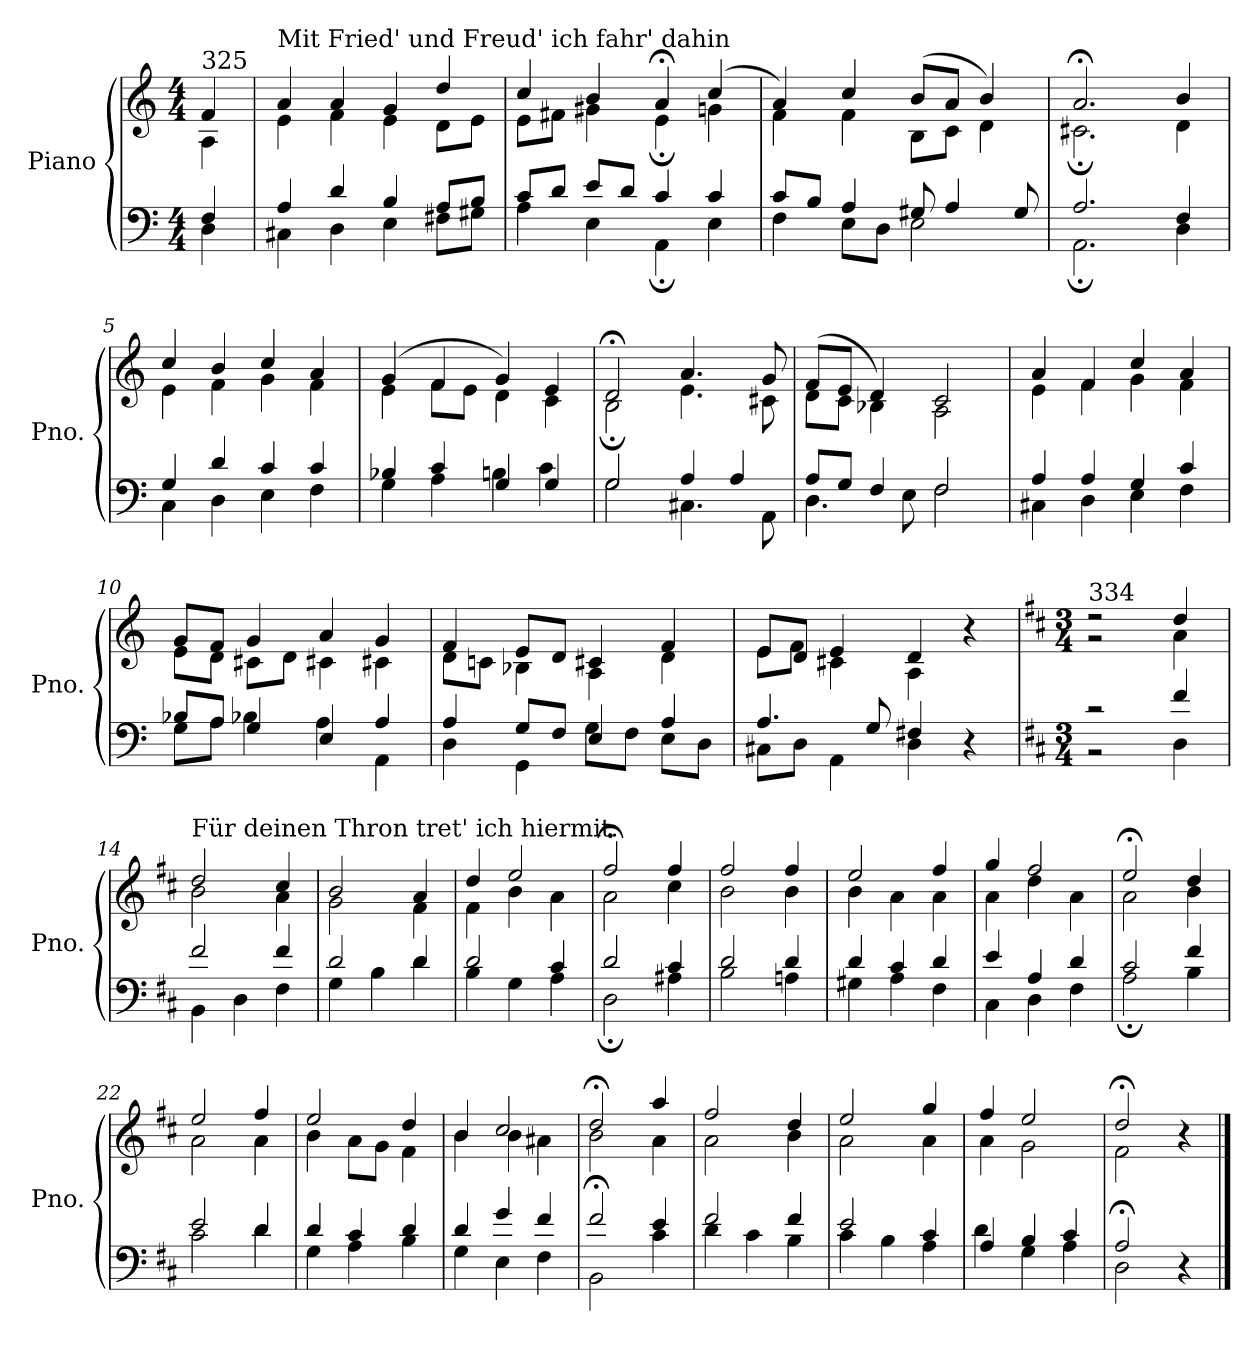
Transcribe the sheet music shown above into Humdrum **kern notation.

**kern	**kern
*part1	*part1
*staff2	*staff1
*I"Piano	*
*I'Pno.	*
*clefF4	*clefG2
*k[]	*k[]
*M4/4	*M4/4
=	=
*^	*^
!	!	!LO:TX:a:t=325	!
4F/	4D\	4f/	4A\
=1	=1	=1	=1
!	!	!LO:TX:a:t=Mit Fried' und Freud' ich fahr' dahin	!
4A/	4C#X\	4a/	4e\
4d/	4D\	4a/	4f\
4B/	4E\	4g/	4e\
8A/L	8F#X\L	4dd/	8d\L
8B/J	8G#X\J	.	8e\J
=2	=2	=2	=2
8c/L	4A\	4cc/	8e\L
8d/J	.	.	8f#X\J
8e/L	4E\	4b/	4g#X\
8d/J	.	.	.
4c/	4AA;\	4a;</	4e;\
4c/	4E\	(4cc/	4gn\
=3	=3	=3	=3
8c/L	4F\	4a/)	4f\
8B/J	.	.	.
4A/	8E\L	4cc/	4f\
.	8D\J	.	.
8G#X/	2E\	(8b/L	8B\L
4A/	.	8a/J	8c\J
.	.	4b/)	4d\
8G#/	.	.	.
=4	=4	=4	=4
2.A/	2.AA;\	2.a;</	2.c#X;\
4F/	4D\	4b/	4d\
=5	=5	=5	=5
4G/	4C\	4cc/	4e\
4d/	4D\	4b/	4f\
4c/	4E\	4cc/	4g\
4c/	4F\	4a/	4f\
=6	=6	=6	=6
4B-X/	4G\	(4g/	4e\
4c/	4A\	4f/	8f\L
.	.	.	8e\J
4G/	4Bn\	4g/)	4d\
4G/	4c\	4e/	4c\
!!LO:LB:g=z	!!
=7	=7	=7	=7
2G/	2G\	2d;</	2B;\
4A/	4.C#X\	4.a/	4.e\
4A/	.	.	.
.	8AA\	8g/	8c#X\
=8	=8	=8	=8
8A/L	4.D\	(8f/L	8d\L
8G/J	.	8e/J	8c\J
4F/	.	4d/)	4B-X\
.	8E\	.	.
2F/	2F\	2c/	2A\
=9	=9	=9	=9
4A/	4C#X\	4a/	4e\
4A/	4D\	4f/	4f\
4G/	4E\	4cc/	4g\
4c/	4F\	4a/	4f\
=10	=10	=10	=10
8B-X/L	8G\L	8g/L	8e\L
8A/J	8A\J	8f/J	8d\J
4G/	4B-X\	4g/	8c#X\L
.	.	.	8d\J
4E/	4A\	4a/	4c#X\
4A/	4AA\	4g/	4c#X\
=11	=11	=11	=11
4A/	4D\	4f/	8d\L
.	.	.	8cn\J
8G/L	4GG\	8e/L	4B-X\
8F/J	.	8d/J	.
4E/	8G\L	4c#X/	4A\
.	8F\J	.	.
4A/	8E\L	4f/	4d\
.	8D\J	.	.
!!LO:LB:g=z	!!
=12	=12	=12	=12
4.A/	8C#X\L	8e/L	8e\L
.	8D\J	8d/J	8f\J
.	4AA\	4e/	4c#X\
8G/	.	.	.
4F#X/	4D\	4d/	4A\
4r	4ryy	4r	4ryy
=13	=13	=13	=13
*k[f#c#]	*	*k[f#c#]	*
*M3/4	*	*M3/4	*
!	!	!LO:TX:a:t=334	!
2r	2r	2r	2r
4f#/	4D\	4dd/	4a\
=14	=14	=14	=14
!	!	!LO:TX:a:t=Für deinen Thron tret' ich hiermit.	!
2f#/	4BB\	2dd/	2b\
.	4D\	.	.
4f#/	4F#\	4cc#/	4a\
=15	=15	=15	=15
2d/	4G\	2b/	2g\
.	4B\	.	.
4d/	4d\	4a/	4f#\
=16	=16	=16	=16
2d/	4B\	4dd/	4f#\
.	4G\	2ee/	4b\
4c#/	4A\	.	4a\
=17	=17	=17	=17
2d/	2D;\	2ff#;</	2a\
4c#/	4A#X\	4ff#/	4cc#\
=18	=18	=18	=18
2d/	2B\	2ff#/	2b\
4d/	4An\	4ff#/	4b\
=19	=19	=19	=19
4d/	4G#X\	2ee/	4b\
4c#/	4A\	.	4a\
4d/	4F#\	4ff#/	4a\
=20	=20	=20	=20
4e/	4C#\	4gg/	4a\
4A/	4D\	2ff#/	4dd\
4d/	4F#\	.	4a\
!!LO:LB:g=z	!!
=21	=21	=21	=21
2c#/	2A;\	2ee;</	2a\
4f#/	4B\	4dd/	4b\
=22	=22	=22	=22
2e/	2c#\	2ee/	2a\
4d/	4d\	4ff#/	4a\
=23	=23	=23	=23
4d/	4G\	2ee/	4b\
4c#/	4A\	.	8a\L
.	.	.	8g\J
4d/	4B\	4dd/	4f#\
=24	=24	=24	=24
4d/	4G\	4b/	4b\
4g/	4E\	2cc#/	4b\
4f#/	4F#\	.	4a#X\
=25	=25	=25	=25
2f#;</	2BB\	2dd;</	2b\
4e/	4c#\	4aa/	4a\
=26	=26	=26	=26
2f#/	4d\	2ff#/	2a\
.	4c#\	.	.
4f#/	4B\	4dd/	4b\
=27	=27	=27	=27
2e/	4c#\	2ee/	2a\
.	4B\	.	.
4c#/	4A\	4gg/	4a\
=28	=28	=28	=28
4A/	4d\	4ff#/	4a\
4B/	4G\	2ee/	2g\
4c#/	4A\	.	.
=29	=29	=29	=29
2A;</	2D\	2dd;</	2f#\
4r	4ryy	4r	4ryy
*v	*v	*	*
*	*v	*v
==	==
*-	*-
